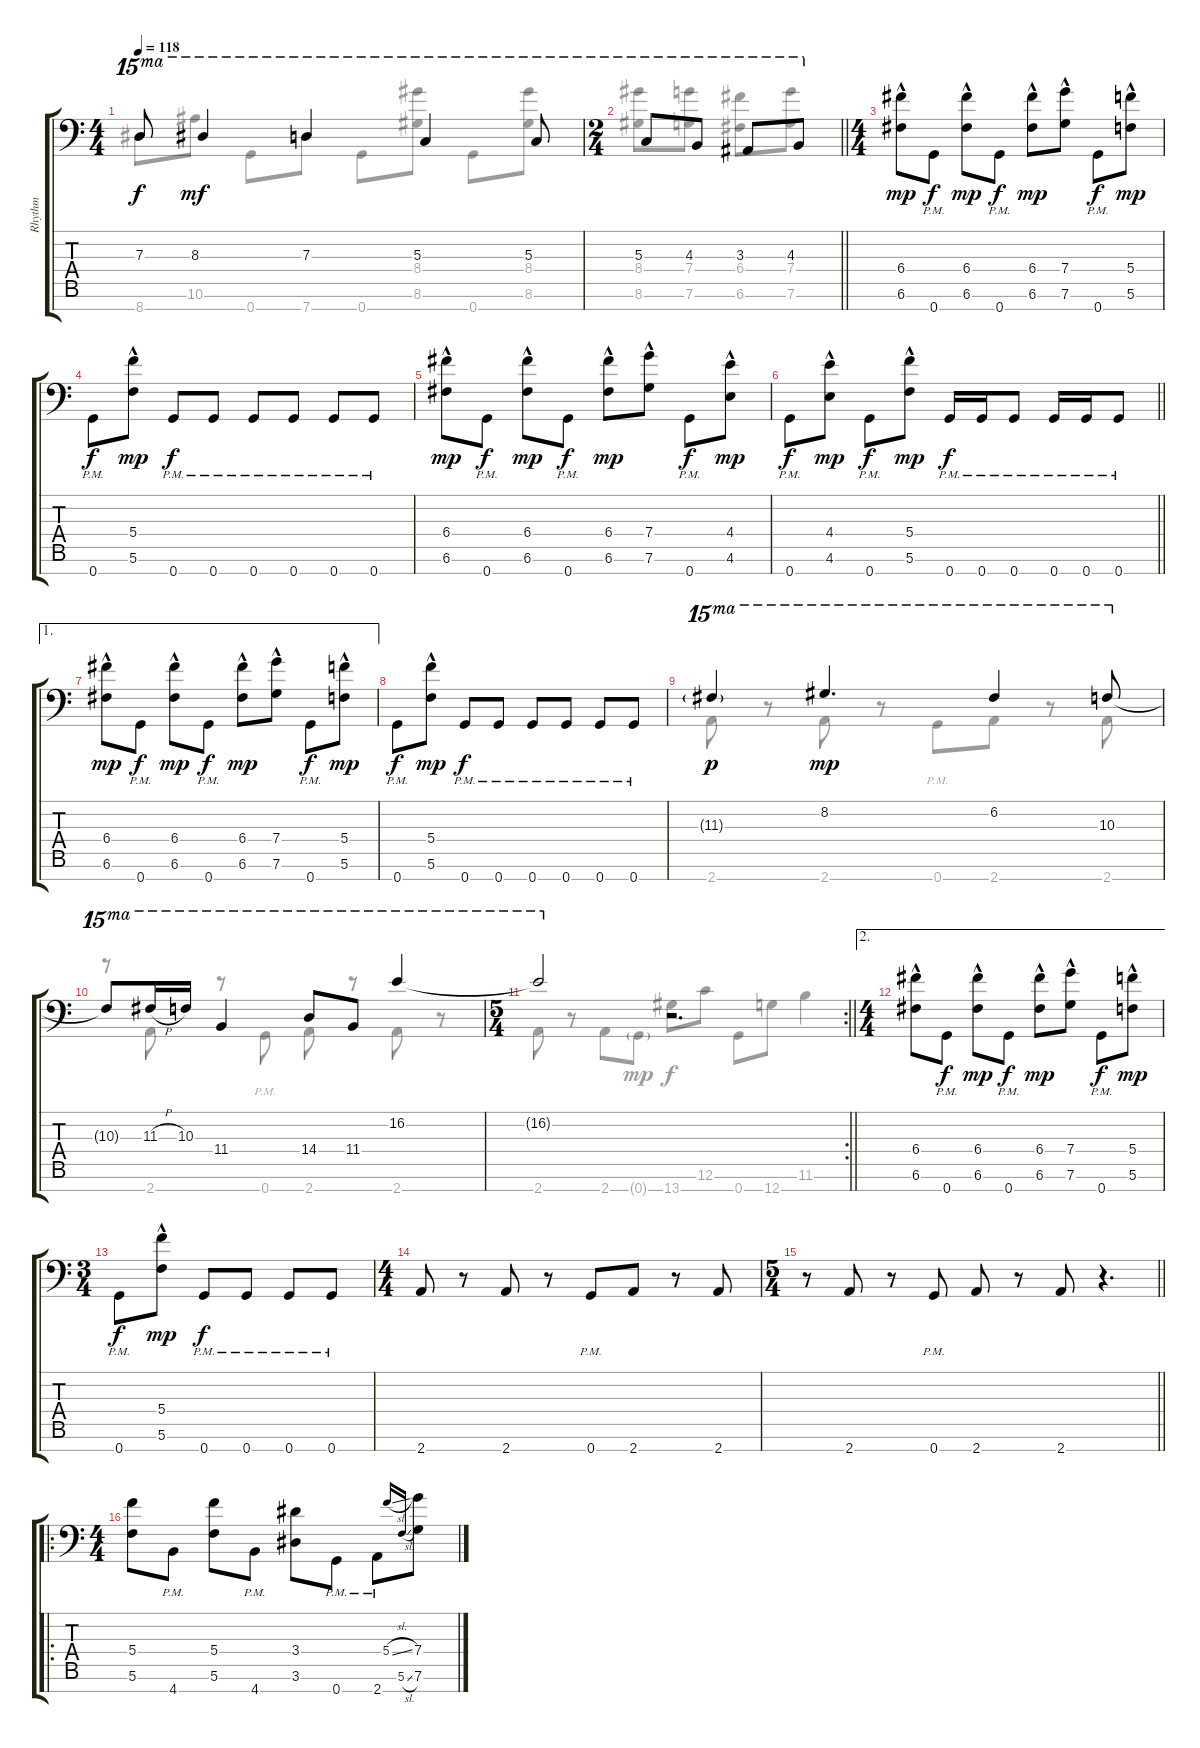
\track ("Rhythm" "Rhythm") {instrument distortionguitar}
\staff {score tabs}
\tuning (E4 C4 G3 C3 G2 C2 G1) {hide}
\voice
\ts (4 4)
\tempo 118
\clef f4
\ks c
7.3{t}.8{ot 15ma dy f} 8.3.4{ot 15ma dy mf} 7.3.4{ot 15ma} 5.3.4{ot 15ma} 5.3.8{ot 15ma} |
\ts (2 4)
\barLineRight lightlight
5.3.8{ot 15ma} 4.3.8{ot 15ma} 3.3.8{ot 15ma} 4.3.8{ot 15ma} |
\ts (4 4)
(6.4{hac} 6.6{hac}).8{dy mp} 0.7{pm}.8{dy f} (6.4{hac} 6.6{hac}).8{dy mp} 0.7{pm}.8{dy f} (6.4{hac} 6.6{hac}).8{dy mp} (7.4{hac} 7.6{hac}).8 0.7{pm}.8{dy f} (5.4{hac} 5.6{hac}).8{dy mp} |
0.7{pm}.8{dy f} (5.4{hac} 5.6{hac}).8{dy mp} 0.7{pm}.8{dy f} 0.7{pm}.8 0.7{pm}.8 0.7{pm}.8 0.7{pm}.8 0.7{pm}.8 |
(6.4{hac} 6.6{hac}).8{dy mp} 0.7{pm}.8{dy f} (6.4{hac} 6.6{hac}).8{dy mp} 0.7{pm}.8{dy f} (6.4{hac} 6.6{hac}).8{dy mp} (7.4{hac} 7.6{hac}).8 0.7{pm}.8{dy f} (4.4{hac} 4.6{hac}).8{dy mp} |
\barLineRight lightlight
0.7{pm}.8{dy f} (4.4{hac} 4.6{hac}).8{dy mp} 0.7{pm}.8{dy f} (5.4{hac} 5.6{hac}).8{dy mp} 0.7{pm}.16{dy f} 0.7{pm}.16 0.7{pm}.8 0.7{pm}.16 0.7{pm}.16 0.7{pm}.8 |
\ae 1
(6.4{hac} 6.6{hac}).8{dy mp} 0.7{pm}.8{dy f} (6.4{hac} 6.6{hac}).8{dy mp} 0.7{pm}.8{dy f} (6.4{hac} 6.6{hac}).8{dy mp} (7.4{hac} 7.6{hac}).8 0.7{pm}.8{dy f} (5.4{hac} 5.6{hac}).8{dy mp} |
0.7{pm}.8{dy f} (5.4{hac} 5.6{hac}).8{dy mp} 0.7{pm}.8{dy f} 0.7{pm}.8 0.7{pm}.8 0.7{pm}.8 0.7{pm}.8 0.7{pm}.8 |
11.3{g}.4{ot 15ma dy p} 8.2.4{d ot 15ma dy mp} 6.2.4{ot 15ma} 10.3.8{ot 15ma} |
10.3{t}.8{ot 15ma} 11.3{h}.16{ot 15ma} 10.3.16{ot 15ma} 11.4.4{ot 15ma} 14.4.8{ot 15ma} 11.4.8{ot 15ma} 16.2.4{ot 15ma} |
\rc 2
\ts (5 4)
\barLineRight lightlight
16.2{t}.2{ot 15ma} r.2{d} |
\ae 2
\ts (4 4)
(6.4{hac} 6.6{hac}).8 0.7{pm}.8{dy f} (6.4{hac} 6.6{hac}).8{dy mp} 0.7{pm}.8{dy f} (6.4{hac} 6.6{hac}).8{dy mp} (7.4{hac} 7.6{hac}).8 0.7{pm}.8{dy f} (5.4{hac} 5.6{hac}).8{dy mp} |
\ts (3 4)
0.7{pm}.8{dy f} (5.4{hac} 5.6{hac}).8{dy mp} 0.7{pm}.8{dy f} 0.7{pm}.8 0.7{pm}.8 0.7{pm}.8 |
\ts (4 4)
2.7.8 r.8 2.7.8 r.8 0.7{pm}.8 2.7.8 r.8 2.7.8 |
\ts (5 4)
\barLineRight lightlight
r.8 2.7.8 r.8 0.7{pm}.8 2.7.8 r.8 2.7.8 r.4{d} |
\ro
\ts (4 4)
(5.4 5.6).8 4.7{pm}.8 (5.4 5.6).8 4.7{pm}.8 (3.4 3.6).8 0.7{pm}.8 2.7{pm}.8 5.4{sl}.16{gr onbeat} 5.6{sl}.16{gr onbeat} (7.4 7.6).8
\voice
\clef f4
\ottava regular
\simile none
\ks c
8.7.8{dy f} 10.6.8 0.7.8 7.7.8 0.7.8 (8.4 8.6).8 0.7.8 (8.4 8.6).8 |
\barLineRight lightlight
(8.4 8.6).8 (7.4 7.6).8 (6.4 6.6).8 (7.4 7.6).8 |
|
|
|
\barLineRight lightlight
|
|
|
2.7.8 r.8 2.7.8 r.8 0.7{pm}.8 2.7.8 r.8 2.7.8 |
r.8 2.7.8 r.8 0.7{pm}.8 2.7.8 r.8 2.7.8 r.8 |
\barLineRight lightlight
2.7.8 r.8 2.7.8 0.7{g}.8{dy mp} 13.7.8{dy f} 12.6.8 0.7.8 12.7.8 11.6.4 |
|
|
|
\barLineRight lightlight
|
